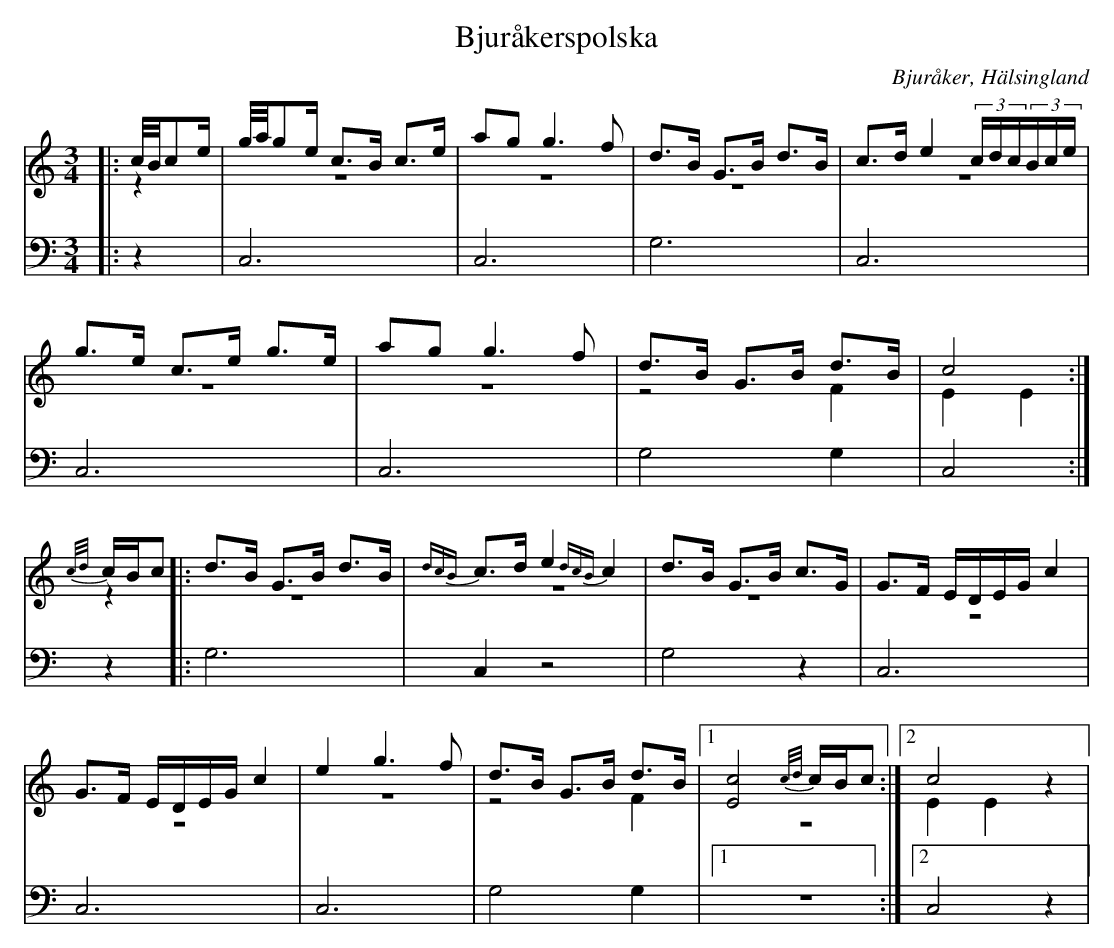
X:1
T: Bjuråkerspolska
O: Bjuråker, Hälsingland
M: 3/4
L: 1/8
K: C
V:1
V:2 merge
V:3
V:4 merge
V:1
|:c//B//ce/|g//a//ge/ c>B c>e|ag g3 f|d>B G>B d>B|c>d e2 (3c/d/c/(3B/c/e/|
g>e c>e g>e|ag g3 f|d>B G>B d>B|c4:|
{c/d/}c/B/c |:d>B G>B d>B|{dcB}c>d e2 {dcB}c2|d>B G>B c>G|G>F E/D/E/G/ c2|
G>F E/D/E/G/ c2|e2 g3 f|d>B G>B d>B|1 [E4c4] {c/d/}c/B/c:|2 c4 z2|
V:2
|:z2|z6|z6|z6|z6|
z6|z6|z4 F2|E2 E2:|
z2|:z6|z6|z6|z6|
 z6|z6|z4 F2|1 z6:|2 E2 E2 z2|
V:3 clef=bass
|:z2|C,6|C,6|G,6|C,6|
C,6|C,6|G,4 G,2|C,4:|
z2|:G,6|C,2 z4|G,4 z2|C,6|
 C,6|C,6|G,4 G,2|1 z6:|2 C,4 z2|
